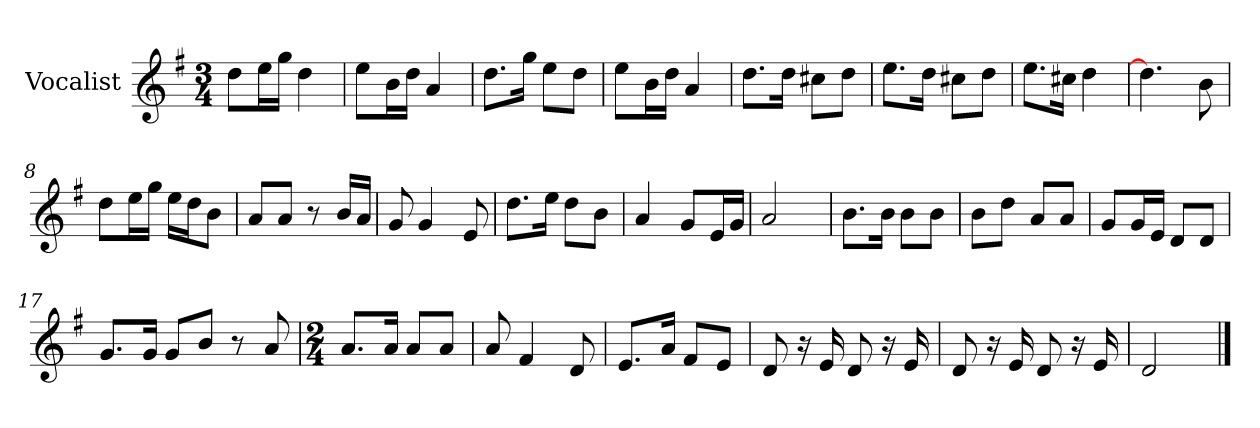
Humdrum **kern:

**kern
*part1
*staff1
*I"Vocalist
*k[f#]
*G:
*M3/4
=
8ddL
16eeL
16ggJJ
4dd
=1
8eeL
16bL
16ddJJ
4a
=2
8.ddL
16ggJk
8eeL
8ddJ
=3
8eeL
16bL
16ddJJ
4a
=4
8.ddL
16ddJk
8cc#XL
8ddJ
=5
8.eeL
16ddJk
8cc#XL
8ddJ
=6
8.eeL
16cc#XJk
4dd
=7
4.dd]
8b
=8
8ddL
16eeL
16ggJJ
16eeLL
16ddJ
8bJ
=9
8aL
8aJ
8r
16bLL
16aJJ
=10
8g
4g
8e
=11
8.ddL
16eeJk
8ddL
8bJ
=12
4a
8gL
16eL
16gJJ
=13
2a
=14
8.bL
16bJk
8bL
8bJ
=15
8bL
8ddJ
8aL
8aJ
=16
8gL
16gL
16eJJ
8dL
8dJ
=17
8.gL
16gJk
8gL
8bJ
8r
8a
=18
*M2/4
8.aL
16aJk
8aL
8aJ
=19
8a
4f#
8d
=20
8.eL
16aJk
8f#L
8eJ
=21
8d
16r
16e
8d
16r
16e
=22
8d
16r
16e
8d
16r
16e
=23
2d
==
*-
